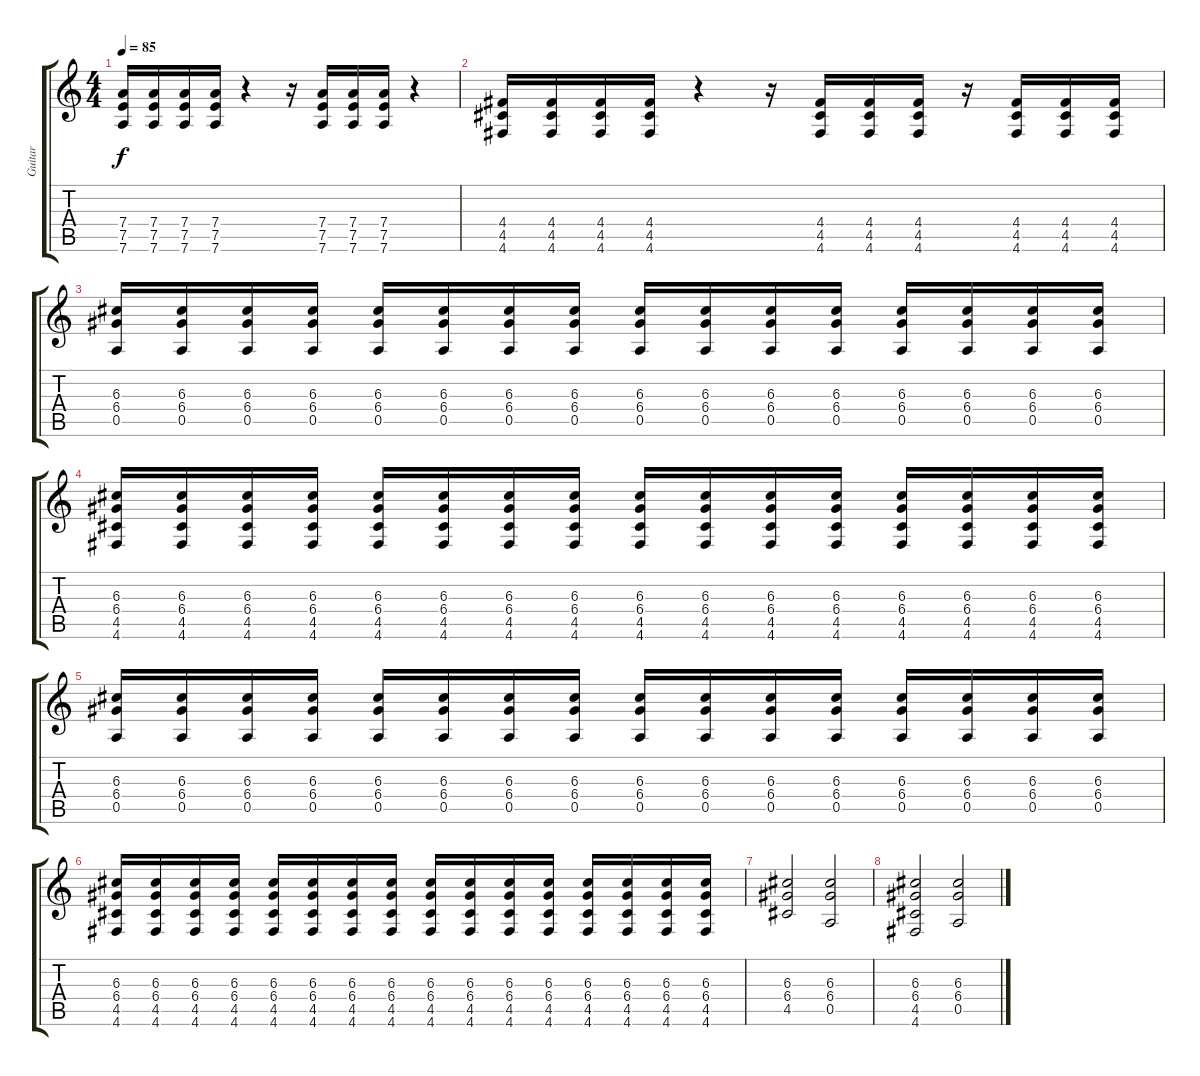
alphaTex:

\track ("Guitar " "Guitar ") {instrument overdrivenguitar}
\staff {score tabs}
\tuning (E4 B3 G3 D3 A2 D2) {hide}
\ts (4 4)
\tempo 85
\clef g2
\ks c
(7.4 7.5 7.6).16{dy f} (7.4 7.5 7.6).16 (7.4 7.5 7.6).16 (7.4 7.5 7.6).16 r.4 r.16 (7.4 7.5 7.6).16 (7.4 7.5 7.6).16 (7.4 7.5 7.6).16 r.4 |
(4.4 4.5 4.6).16 (4.4 4.5 4.6).16 (4.4 4.5 4.6).16 (4.4 4.5 4.6).16 r.4 r.16 (4.4 4.5 4.6).16 (4.4 4.5 4.6).16 (4.4 4.5 4.6).16 r.16 (4.4 4.5 4.6).16 (4.4 4.5 4.6).16 (4.4 4.5 4.6).16 |
(6.3 6.4 0.5).16 (6.3 6.4 0.5).16 (6.3 6.4 0.5).16 (6.3 6.4 0.5).16 (6.3 6.4 0.5).16 (6.3 6.4 0.5).16 (6.3 6.4 0.5).16 (6.3 6.4 0.5).16 (6.3 6.4 0.5).16 (6.3 6.4 0.5).16 (6.3 6.4 0.5).16 (6.3 6.4 0.5).16 (6.3 6.4 0.5).16 (6.3 6.4 0.5).16 (6.3 6.4 0.5).16 (6.3 6.4 0.5).16 |
(6.3 6.4 4.5 4.6).16 (6.3 6.4 4.5 4.6).16 (6.3 6.4 4.5 4.6).16 (6.3 6.4 4.5 4.6).16 (6.3 6.4 4.5 4.6).16 (6.3 6.4 4.5 4.6).16 (6.3 6.4 4.5 4.6).16 (6.3 6.4 4.5 4.6).16 (6.3 6.4 4.5 4.6).16 (6.3 6.4 4.5 4.6).16 (6.3 6.4 4.5 4.6).16 (6.3 6.4 4.5 4.6).16 (6.3 6.4 4.5 4.6).16 (6.3 6.4 4.5 4.6).16 (6.3 6.4 4.5 4.6).16 (6.3 6.4 4.5 4.6).16 |
(6.3 6.4 0.5).16 (6.3 6.4 0.5).16 (6.3 6.4 0.5).16 (6.3 6.4 0.5).16 (6.3 6.4 0.5).16 (6.3 6.4 0.5).16 (6.3 6.4 0.5).16 (6.3 6.4 0.5).16 (6.3 6.4 0.5).16 (6.3 6.4 0.5).16 (6.3 6.4 0.5).16 (6.3 6.4 0.5).16 (6.3 6.4 0.5).16 (6.3 6.4 0.5).16 (6.3 6.4 0.5).16 (6.3 6.4 0.5).16 |
(6.3 6.4 4.5 4.6).16 (6.3 6.4 4.5 4.6).16 (6.3 6.4 4.5 4.6).16 (6.3 6.4 4.5 4.6).16 (6.3 6.4 4.5 4.6).16 (6.3 6.4 4.5 4.6).16 (6.3 6.4 4.5 4.6).16 (6.3 6.4 4.5 4.6).16 (6.3 6.4 4.5 4.6).16 (6.3 6.4 4.5 4.6).16 (6.3 6.4 4.5 4.6).16 (6.3 6.4 4.5 4.6).16 (6.3 6.4 4.5 4.6).16 (6.3 6.4 4.5 4.6).16 (6.3 6.4 4.5 4.6).16 (6.3 6.4 4.5 4.6).16 |
(6.3 6.4 4.5).2 (6.3 6.4 0.5).2 |
(6.3 6.4 4.5 4.6).2 (6.3 6.4 0.5).2
